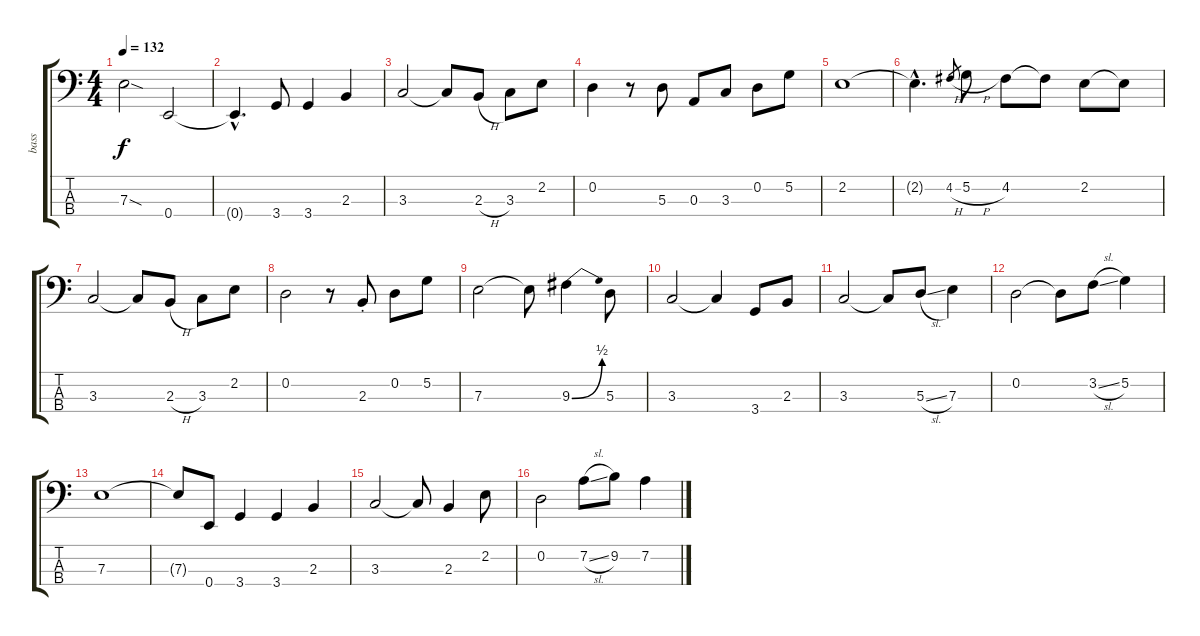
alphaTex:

\track ("bass" "bass") {instrument electricbassfinger}
\staff {score tabs}
\tuning (G2 D2 A1 E1) {hide}
\ts (4 4)
\tempo 132
\clef f4
\ks c
7.3{sod}.2{dy f} 0.4.2 |
0.4{hac t}.4{d} 3.4.8 3.4.4 2.3.4 |
3.3.2 3.3{t}.8 2.3{h}.8 3.3.8 2.2.8 |
0.2.4 r.8 5.3.8 0.3.8 3.3.8 0.2.8 5.2.8 |
2.2.1 |
2.2{hac t}.4{d} 4.2{h}.8{gr} 5.2{h}.8 4.2.8 4.2{t}.8 2.2.8 2.2{t}.8 |
3.3.2 3.3{t}.8 2.3{h}.8 3.3.8 2.2.8 |
0.2.2 r.8 2.3{st}.8 0.2.8 5.2.8 |
7.3.2 7.3{t}.8 9.3{be (bend 0 0 60 2)}.4 5.3.8 |
3.3.2 3.3{t}.4 3.4.8 2.3.8 |
3.3.2 3.3{t}.8 5.3{sl}.8 7.3.4 |
0.2.2 0.2{t}.8 3.2{sl}.8 5.2.4 |
7.3.1 |
7.3{t}.8 0.4.8 3.4.4 3.4.4 2.3.4 |
3.3.2 3.3{t}.8 2.3.4 2.2.8 |
0.2.2 7.2{sl}.8 9.2.8 7.2.4
